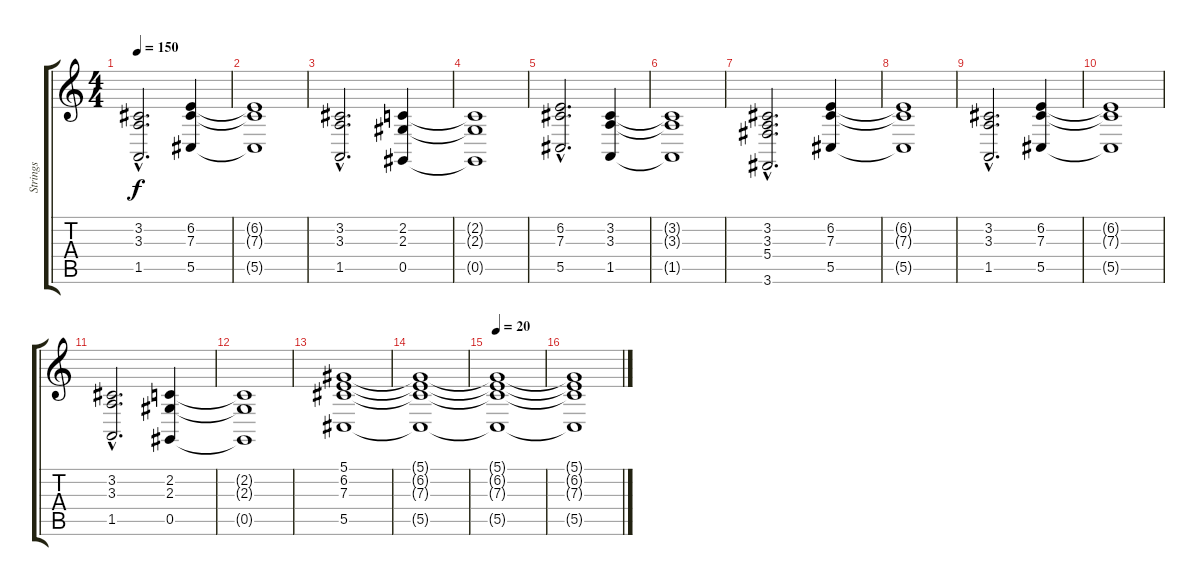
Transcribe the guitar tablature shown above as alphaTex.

\track ("Strings" "Strings") {instrument stringensemble1}
\staff {score tabs}
\tuning (Eb4 Bb3 Gb3 Db3 Ab2 Eb2) {hide}
\ts (4 4)
\tempo 150
\clef g2
\ks c
(3.2{hac} 3.3{hac} 1.5{hac}).2{d dy f} (6.2 7.3 5.5).4 |
(6.2{t} 7.3{t} 5.5{t}).1 |
(3.2{hac} 3.3{hac} 1.5{hac}).2{d} (2.2 2.3 0.5).4 |
(2.2{t} 2.3{t} 0.5{t}).1 |
(6.2{hac} 7.3{hac} 5.5{hac}).2{d} (3.2 3.3 1.5).4 |
(3.2{t} 3.3{t} 1.5{t}).1 |
(3.2{hac} 3.3{hac} 5.4{hac} 3.6{hac}).2{d} (6.2 7.3 5.5).4 |
(6.2{t} 7.3{t} 5.5{t}).1 |
(3.2{hac} 3.3{hac} 1.5{hac}).2{d} (6.2 7.3 5.5).4 |
(6.2{t} 7.3{t} 5.5{t}).1 |
(3.2{hac} 3.3{hac} 1.5{hac}).2{d} (2.2 2.3 0.5).4 |
(2.2{t} 2.3{t} 0.5{t}).1 |
(5.1 6.2 7.3 5.5).1 |
(5.1{t} 6.2{t} 7.3{t} 5.5{t}).1 |
\tempo 20
(5.1{t} 6.2{t} 7.3{t} 5.5{t}).1 |
(5.1{t} 6.2{t} 7.3{t} 5.5{t}).1{volume 0}
